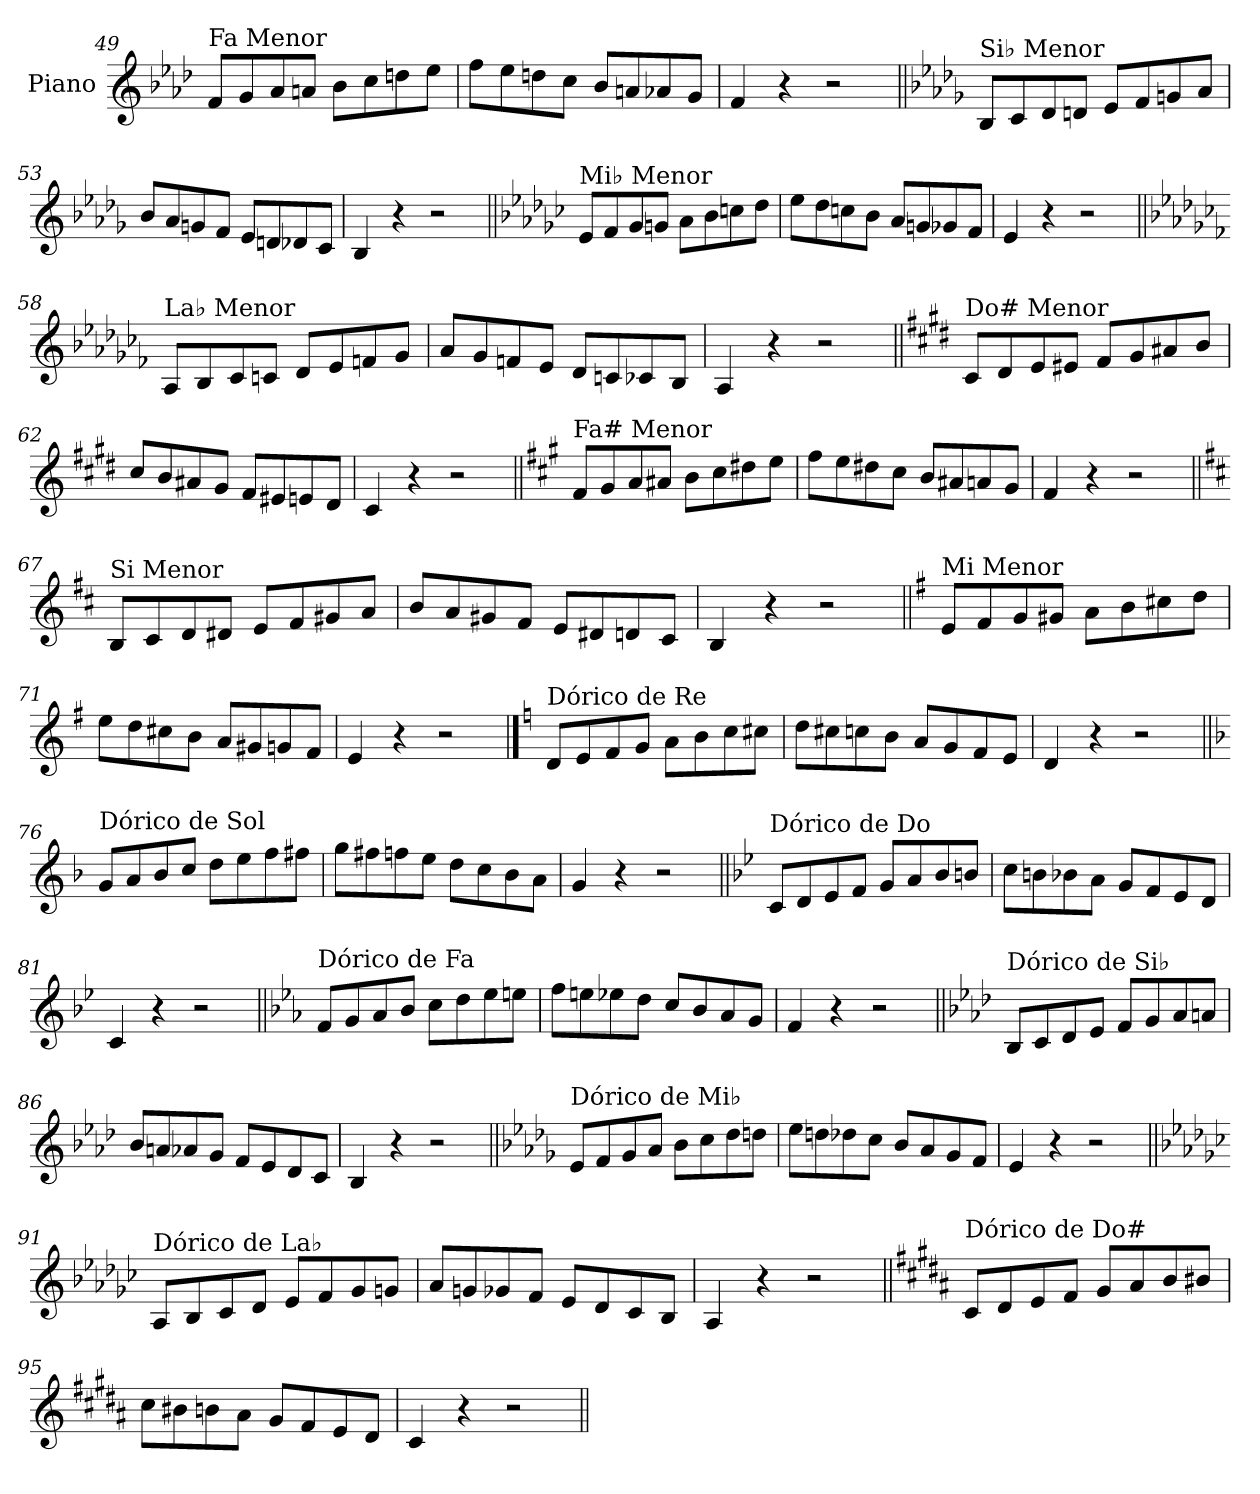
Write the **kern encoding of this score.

**kern
*part1
*staff1
*I"Piano
*I'Pno.
!!LO:LB:g=z
*clefG2
*k[b-e-a-d-]
=49
!LO:TX:a:t=Fa Menor
8f/L
8g/
8a-/
8an/J
8b-\L
8cc\
8ddn\
8ee-\J
=50
8ff\L
8ee-\
8ddn\
8cc\J
8b-/L
8an/
8a-X/
8g/J
=51
4f/
4r
2r
=52||
*k[b-e-a-d-g-]
!LO:TX:a:t=Si♭ Menor
8B-/L
8c/
8d-/
8dn/J
8e-/L
8f/
8gn/
8a-/J
=53
8b-/L
8a-/
8gn/
8f/J
8e-/L
8dn/
8d-X/
8c/J
=54
4B-/
4r
2r
!!LO:LB:g=z
=55||
*k[b-e-a-d-g-c-]
!LO:TX:a:t=Mi♭ Menor
8e-/L
8f/
8g-/
8gn/J
8a-\L
8b-\
8ccn\
8dd-\J
=56
8ee-\L
8dd-\
8ccn\
8b-\J
8a-/L
8gn/
8g-X/
8f/J
=57
4e-/
4r
2r
=58||
*k[b-e-a-d-g-c-f-]
!LO:TX:a:t=La♭ Menor
8A-/L
8B-/
8c-/
8cn/J
8d-/L
8e-/
8fn/
8g-/J
=59
8a-/L
8g-/
8fn/
8e-/J
8d-/L
8cn/
8c-X/
8B-/J
=60
4A-/
4r
2r
!!LO:LB:g=z
=61||
*k[f#c#g#d#]
!LO:TX:a:t=Do# Menor
8c#/L
8d#/
8e/
8e#X/J
8f#/L
8g#/
8a#X/
8b/J
=62
8cc#/L
8b/
8a#X/
8g#/J
8f#/L
8e#X/
8en/
8d#/J
=63
4c#/
4r
2r
=64||
*k[f#c#g#]
!LO:TX:a:t=Fa# Menor
8f#/L
8g#/
8a/
8a#X/J
8b\L
8cc#\
8dd#X\
8ee\J
=65
8ff#\L
8ee\
8dd#X\
8cc#\J
8b/L
8a#X/
8an/
8g#/J
=66
4f#/
4r
2r
!!LO:LB:g=z
=67||
*k[f#c#]
!LO:TX:a:t=Si Menor
8B/L
8c#/
8d/
8d#X/J
8e/L
8f#/
8g#X/
8a/J
=68
8b/L
8a/
8g#X/
8f#/J
8e/L
8d#X/
8dn/
8c#/J
=69
4B/
4r
2r
=70||
*k[f#]
!LO:TX:a:t=Mi Menor
8e/L
8f#/
8g/
8g#X/J
8a\L
8b\
8cc#X\
8dd\J
=71
8ee\L
8dd\
8cc#X\
8b\J
8a/L
8g#X/
8gn/
8f#/J
=72
4e/
4r
2r
!!LO:PB:g=z
==73
*k[]
!LO:TX:a:t=Dórico de Re
8d/L
8e/
8f/
8g/J
8a\L
8b\
8cc\
8cc#X\J
=74
8dd\L
8cc#X\
8ccn\
8b\J
8a/L
8g/
8f/
8e/J
=75
4d/
4r
2r
=76||
*k[b-]
!LO:TX:a:t=Dórico de Sol
8g/L
8a/
8b-/
8cc/J
8dd\L
8ee\
8ff\
8ff#X\J
=77
8gg\L
8ff#X\
8ffn\
8ee\J
8dd\L
8cc\
8b-\
8a\J
=78
4g/
4r
2r
!!LO:LB:g=z
=79||
*k[b-e-]
!LO:TX:a:t=Dórico de Do
8c/L
8d/
8e-/
8f/J
8g/L
8a/
8b-/
8bn/J
=80
8cc\L
8bn\
8b-X\
8a\J
8g/L
8f/
8e-/
8d/J
=81
4c/
4r
2r
=82||
*k[b-e-a-]
!LO:TX:a:t=Dórico de Fa
8f/L
8g/
8a-/
8b-/J
8cc\L
8dd\
8ee-\
8een\J
=83
8ff\L
8een\
8ee-X\
8dd\J
8cc/L
8b-/
8a-/
8g/J
=84
4f/
4r
2r
!!LO:LB:g=z
=85||
*k[b-e-a-d-]
!LO:TX:a:t=Dórico de Si♭
8B-/L
8c/
8d-/
8e-/J
8f/L
8g/
8a-/
8an/J
=86
8b-/L
8an/
8a-X/
8g/J
8f/L
8e-/
8d-/
8c/J
=87
4B-/
4r
2r
=88||
*k[b-e-a-d-g-]
!LO:TX:a:t=Dórico de Mi♭
8e-/L
8f/
8g-/
8a-/J
8b-\L
8cc\
8dd-\
8ddn\J
=89
8ee-\L
8ddn\
8dd-X\
8cc\J
8b-/L
8a-/
8g-/
8f/J
=90
4e-/
4r
2r
!!LO:LB:g=z
=91||
*k[b-e-a-d-g-c-]
!LO:TX:a:t=Dórico de La♭
8A-/L
8B-/
8c-/
8d-/J
8e-/L
8f/
8g-/
8gn/J
=92
8a-/L
8gn/
8g-X/
8f/J
8e-/L
8d-/
8c-/
8B-/J
=93
4A-/
4r
2r
=94||
*k[f#c#g#d#a#]
!LO:TX:a:t=Dórico de Do#
8c#/L
8d#/
8e/
8f#/J
8g#/L
8a#/
8b/
8b#X/J
=95
8cc#\L
8b#X\
8bn\
8a#\J
8g#/L
8f#/
8e/
8d#/J
=96
4c#/
4r
2r
=||
*-
